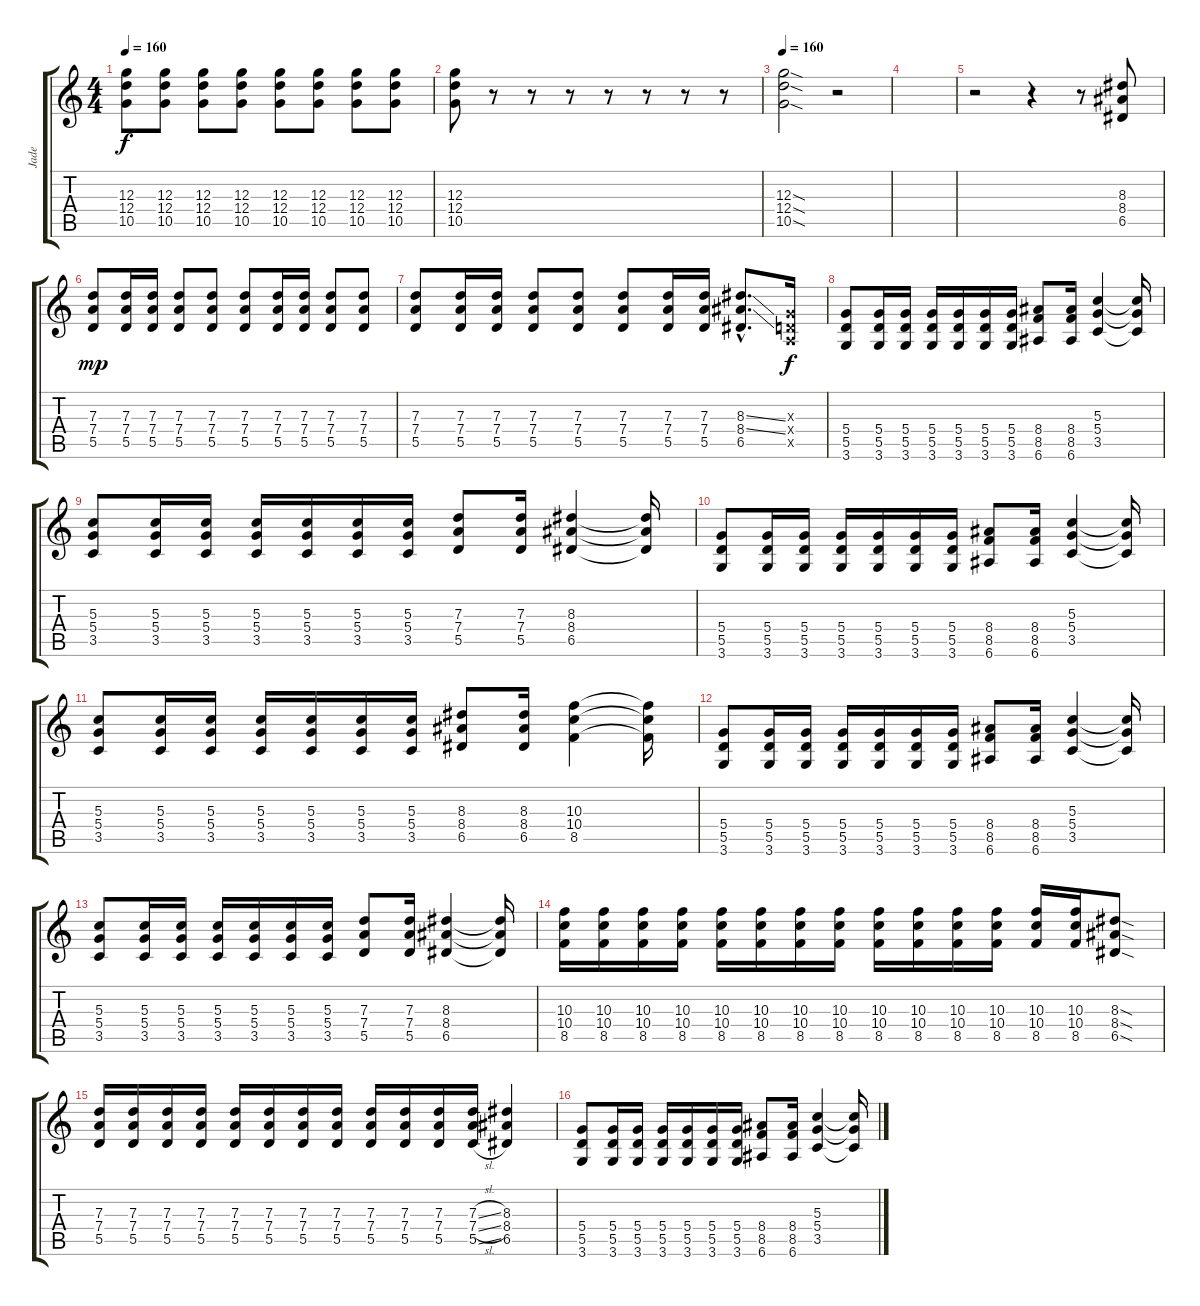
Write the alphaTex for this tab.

\track ("Jade" "Jade") {instrument distortionguitar}
\staff {score tabs}
\tuning (E4 B3 G3 D3 A2 E2) {hide}
\ts (4 4)
\tempo 160
\tempo 145
\tempo 160
\clef g2
\ks c
(12.3 12.4 10.5).8{dy f instrument distortionguitar} (12.3 12.4 10.5).8 (12.3 12.4 10.5).8 (12.3 12.4 10.5).8 (12.3 12.4 10.5).8 (12.3 12.4 10.5).8 (12.3 12.4 10.5).8 (12.3 12.4 10.5).8 |
(12.3 12.4 10.5).8 r.8 r.8 r.8 r.8 r.8 r.8 r.8 |
\tempo 160
(12.3{sod} 12.4{sod} 10.5{sod}).2 r.2 |
|
r.2 r.4 r.8 (8.3 8.4 6.5).8 |
(7.3 7.4 5.5).8{dy mp} (7.3 7.4 5.5).16 (7.3 7.4 5.5).16 (7.3 7.4 5.5).8 (7.3 7.4 5.5).8 (7.3 7.4 5.5).8 (7.3 7.4 5.5).16 (7.3 7.4 5.5).16 (7.3 7.4 5.5).8 (7.3 7.4 5.5).8 |
(7.3 7.4 5.5).8 (7.3 7.4 5.5).16 (7.3 7.4 5.5).16 (7.3 7.4 5.5).8 (7.3 7.4 5.5).8 (7.3 7.4 5.5).8 (7.3 7.4 5.5).16 (7.3 7.4 5.5).16 (8.3{ss hac} 8.4{ss hac} 6.5{hac}).8{d} (0.3{x} 0.4{x} 0.5{x}).16{dy f} |
(5.4 5.5 3.6).8 (5.4 5.5 3.6).16 (5.4 5.5 3.6).16 (5.4 5.5 3.6).16 (5.4 5.5 3.6).16 (5.4 5.5 3.6).16 (5.4 5.5 3.6).16 (8.4 8.5 6.6).8 (8.4 8.5 6.6).16 (5.3 5.4 3.5).4 (5.3{t} 5.4{t} 3.5{t}).16 |
(5.3 5.4 3.5).8 (5.3 5.4 3.5).16 (5.3 5.4 3.5).16 (5.3 5.4 3.5).16 (5.3 5.4 3.5).16 (5.3 5.4 3.5).16 (5.3 5.4 3.5).16 (7.3 7.4 5.5).8 (7.3 7.4 5.5).16 (8.3 8.4 6.5).4 (8.3{t} 8.4{t} 6.5{t}).16 |
(5.4 5.5 3.6).8 (5.4 5.5 3.6).16 (5.4 5.5 3.6).16 (5.4 5.5 3.6).16 (5.4 5.5 3.6).16 (5.4 5.5 3.6).16 (5.4 5.5 3.6).16 (8.4 8.5 6.6).8 (8.4 8.5 6.6).16 (5.3 5.4 3.5).4 (5.3{t} 5.4{t} 3.5{t}).16 |
(5.3 5.4 3.5).8 (5.3 5.4 3.5).16 (5.3 5.4 3.5).16 (5.3 5.4 3.5).16 (5.3 5.4 3.5).16 (5.3 5.4 3.5).16 (5.3 5.4 3.5).16 (8.3 8.4 6.5).8 (8.3 8.4 6.5).16 (10.3 10.4 8.5).4 (10.3{t} 10.4{t} 8.5{t}).16 |
(5.4 5.5 3.6).8 (5.4 5.5 3.6).16 (5.4 5.5 3.6).16 (5.4 5.5 3.6).16 (5.4 5.5 3.6).16 (5.4 5.5 3.6).16 (5.4 5.5 3.6).16 (8.4 8.5 6.6).8 (8.4 8.5 6.6).16 (5.3 5.4 3.5).4 (5.3{t} 5.4{t} 3.5{t}).16 |
(5.3 5.4 3.5).8 (5.3 5.4 3.5).16 (5.3 5.4 3.5).16 (5.3 5.4 3.5).16 (5.3 5.4 3.5).16 (5.3 5.4 3.5).16 (5.3 5.4 3.5).16 (7.3 7.4 5.5).8 (7.3 7.4 5.5).16 (8.3 8.4 6.5).4 (8.3{t} 8.4{t} 6.5{t}).16 |
(10.3 10.4 8.5).16 (10.3 10.4 8.5).16 (10.3 10.4 8.5).16 (10.3 10.4 8.5).16 (10.3 10.4 8.5).16 (10.3 10.4 8.5).16 (10.3 10.4 8.5).16 (10.3 10.4 8.5).16 (10.3 10.4 8.5).16 (10.3 10.4 8.5).16 (10.3 10.4 8.5).16 (10.3 10.4 8.5).16 (10.3 10.4 8.5).16 (10.3 10.4 8.5).16 (8.3{sod} 8.4{sod} 6.5{sod}).8 |
(7.3 7.4 5.5).16 (7.3 7.4 5.5).16 (7.3 7.4 5.5).16 (7.3 7.4 5.5).16 (7.3 7.4 5.5).16 (7.3 7.4 5.5).16 (7.3 7.4 5.5).16 (7.3 7.4 5.5).16 (7.3 7.4 5.5).16 (7.3 7.4 5.5).16 (7.3 7.4 5.5).16 (7.3{sl} 7.4{sl} 5.5{sl}).16 (8.3 8.4 6.5).4 |
(5.4 5.5 3.6).8 (5.4 5.5 3.6).16 (5.4 5.5 3.6).16 (5.4 5.5 3.6).16 (5.4 5.5 3.6).16 (5.4 5.5 3.6).16 (5.4 5.5 3.6).16 (8.4 8.5 6.6).8 (8.4 8.5 6.6).16 (5.3 5.4 3.5).4 (5.3{t} 5.4{t} 3.5{t}).16
